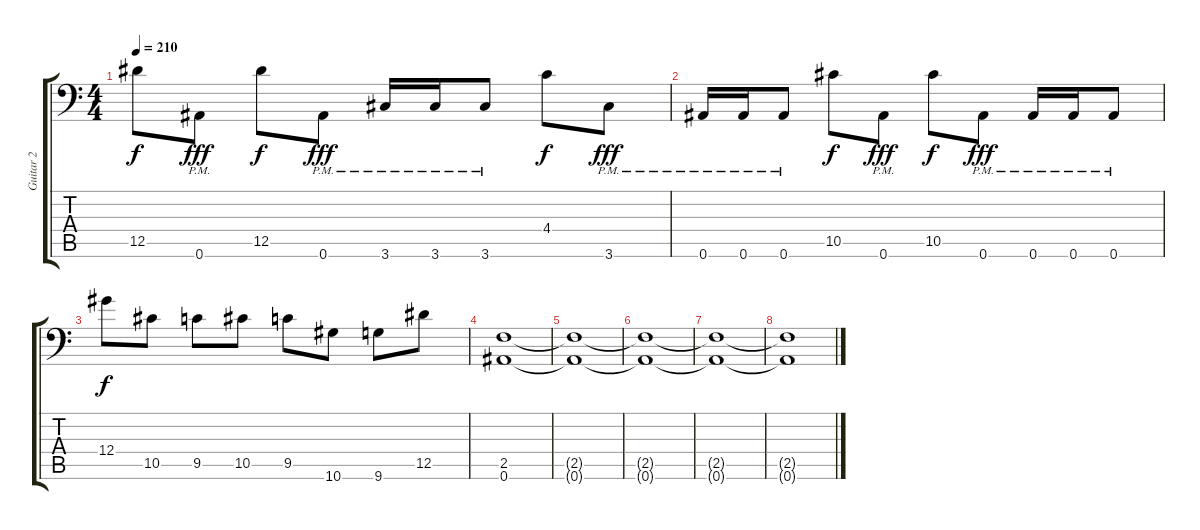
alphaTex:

\track ("Guitar 2" "Guitar 2") {instrument distortionguitar}
\staff {score tabs}
\tuning (Bb3 F3 Db3 Ab2 Eb2 Bb1) {hide}
\ts (4 4)
\tempo 210
\clef f4
\ks c
12.5.8{dy f} 0.6{pm}.8{dy fff} 12.5.8{dy f} 0.6{pm}.8{dy fff} 3.6{pm}.16 3.6{pm}.16 3.6{pm}.8 4.4.8{dy f} 3.6{pm}.8{dy fff} |
0.6{pm}.16 0.6{pm}.16 0.6{pm}.8 10.5.8{dy f} 0.6{pm}.8{dy fff} 10.5.8{dy f} 0.6{pm}.8{dy fff} 0.6{pm}.16 0.6{pm}.16 0.6{pm}.8 |
12.4.8{dy f} 10.5.8 9.5.8 10.5.8 9.5.8 10.6.8 9.6.8 12.5.8 |
(2.5 0.6).1 |
(2.5{t} 0.6{t}).1 |
(2.5{t} 0.6{t}).1 |
(2.5{t} 0.6{t}).1 |
(2.5{t} 0.6{t}).1
